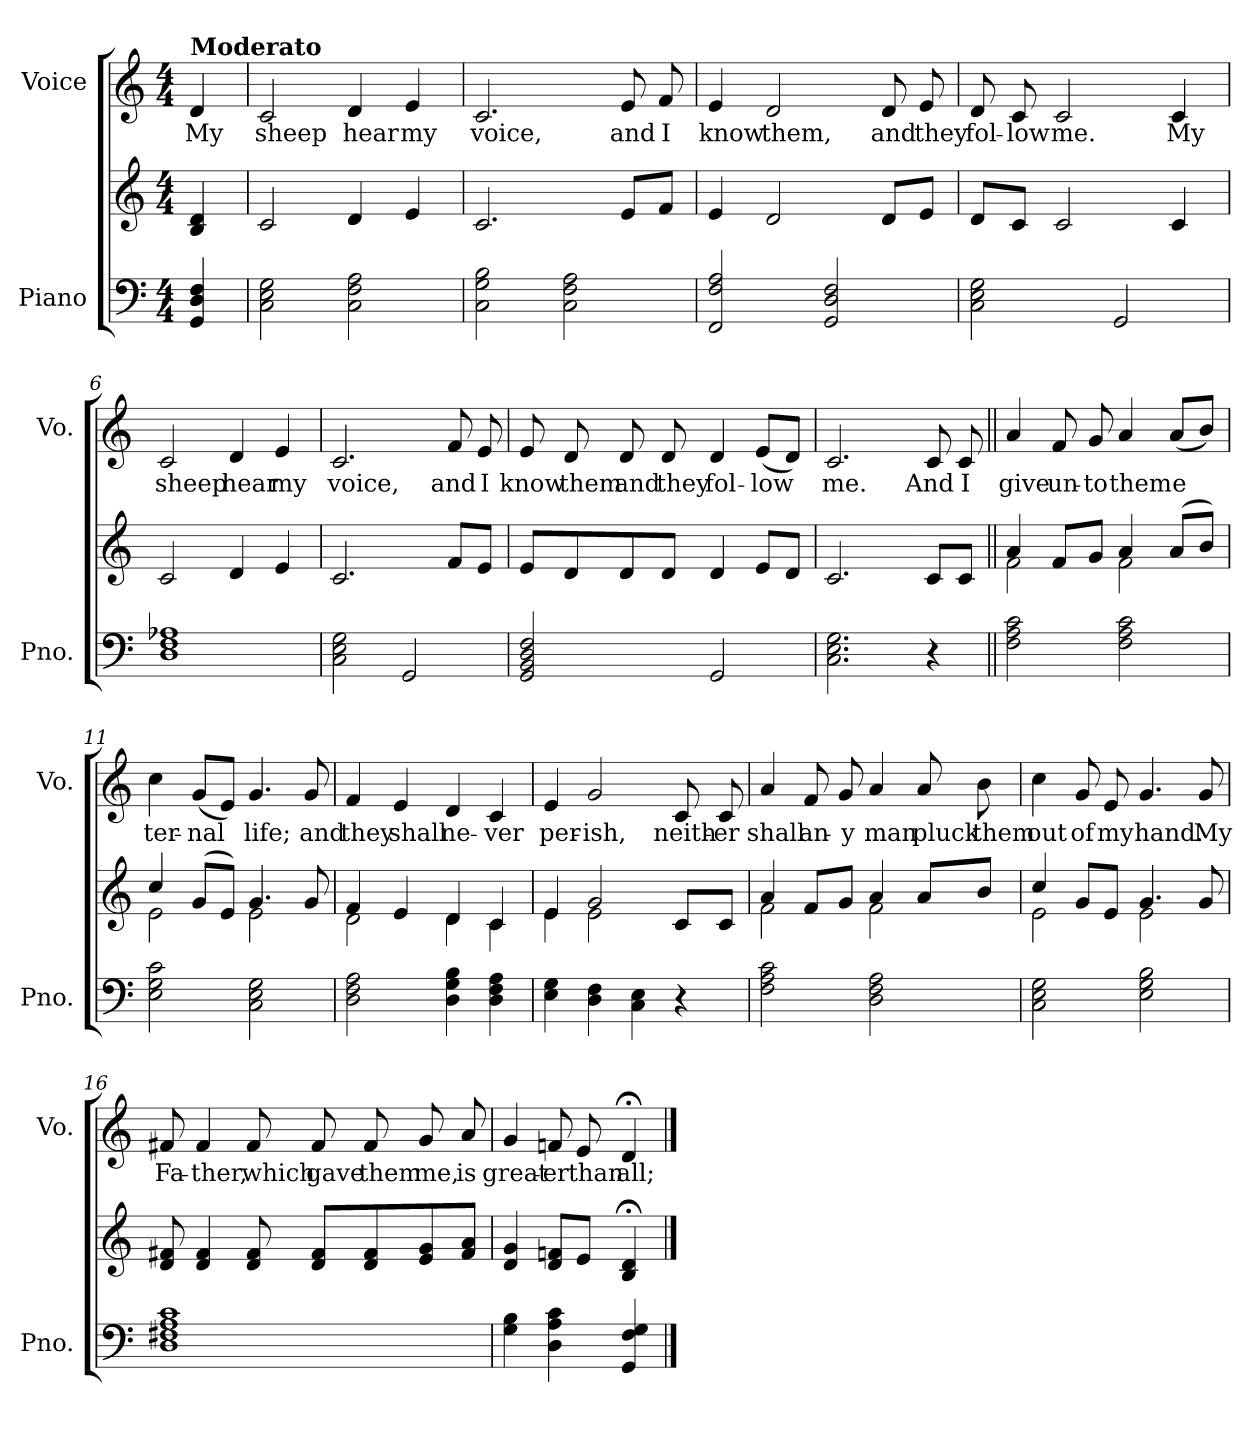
**kern	**kern	**kern	**text
*part2	*part2	*part1	*part1
*staff3	*staff2	*staff1	*staff1
*I"Piano	*	*I"Voice	*
*I'Pno.	*	*I'Vo.	*
*clefF4	*clefG2	*clefG2	*
*k[]	*k[]	*k[]	*
*M4/4	*M4/4	*M4/4	*
=1	=1	=1	=1
!	!	!LO:TX:a:B:t=Moderato	!
!	!	!	!LO:LY:b
4GG/ 4D/ 4F/	4B/ 4d/	4d/	My
=2	=2	=2	=2
!	!	!	!LO:LY:b
2C\ 2E\ 2G\	2c/	2c/	sheep
!	!	!	!LO:LY:b
2C\ 2F\ 2A\	4d/	4d/	hear
!	!	!	!LO:LY:b
.	4e/	4e/	my
=3	=3	=3	=3
!	!	!	!LO:LY:b
2C\ 2G\ 2B\	2.c/	2.c/	voice,
2C\ 2F\ 2A\	.	.	.
!	!	!	!LO:LY:b
.	8e/L	8e/	and
!	!	!	!LO:LY:b
.	8f/J	8f/	I
=4	=4	=4	=4
!	!	!	!LO:LY:b
2FF/ 2F/ 2A/	4e/	4e/	know
!	!	!	!LO:LY:b
.	2d/	2d/	them,
2GG/ 2D/ 2F/	.	.	.
!	!	!	!LO:LY:b
.	8d/L	8d/	and
!	!	!	!LO:LY:b
.	8e/J	8e/	they
=5	=5	=5	=5
!	!	!	!LO:LY:b
2C\ 2E\ 2G\	8d/L	8d/	fol-
!	!	!	!LO:LY:b
.	8c/J	8c/	-low
!	!	!	!LO:LY:b
.	2c/	2c/	me.
2GG/	.	.	.
!	!	!	!LO:LY:b
.	4c/	4c/	My
!!LO:LB:g=z
=6	=6	=6	=6
!	!	!	!LO:LY:b
1D 1F 1A-X	2c/	2c/	sheep
!	!	!	!LO:LY:b
.	4d/	4d/	hear
!	!	!	!LO:LY:b
.	4e/	4e/	my
=7	=7	=7	=7
!	!	!	!LO:LY:b
2C\ 2E\ 2G\	2.c/	2.c/	voice,
2GG/	.	.	.
!	!	!	!LO:LY:b
.	8f/L	8f/	and
!	!	!	!LO:LY:b
.	8e/J	8e/	I
=8	=8	=8	=8
!	!	!	!LO:LY:b
2GG/ 2BB/ 2D/ 2F/	8e/L	8e/	know
!	!	!	!LO:LY:b
.	8d/	8d/	them
!	!	!	!LO:LY:b
.	8d/	8d/	and
!	!	!	!LO:LY:b
.	8d/J	8d/	they
!	!	!	!LO:LY:b
2GG/	4d/	4d/	fol-
!	!	!	!LO:LY:b
.	8e/L	(8e/L	-low
.	8d/J	8d/J)	.
=9	=9	=9	=9
!	!	!	!LO:LY:b
2.C\ 2.E\ 2.G\	2.c/	2.c/	me.
=9X1-	=9X1-	=9X1-	=9X1-
!	!	!	!LO:LY:b
4r	8c/L	8c/	And
!	!	!	!LO:LY:b
.	8c/J	8c/	I
=10||	=10||	=10||	=10||
*	*^	*	*
!	!	!	!	!LO:LY:b
2F\ 2A\ 2c\	4a/	2f\	4a/	give
!	!	!	!	!LO:LY:b
.	8f/L	.	8f/	un-
!	!	!	!	!LO:LY:b
.	8g/J	.	8g/	-to
!	!	!	!	!LO:LY:b
2F\ 2A\ 2c\	4a/	2f\	4a/	them
!	!	!	!	!LO:LY:b
.	(8a/L	.	(8a/L	e
.	8b/J)	.	8b/J)	.
!!LO:LB:g=z
=11	=11	=11	=11	=11
!	!	!	!	!LO:LY:b
2E\ 2G\ 2c\	4cc/	2e\	4cc\	ter-
!	!	!	!	!LO:LY:b
.	(8g/L	.	(8g/L	-nal
.	8e/J)	.	8e/J)	.
!	!	!	!	!LO:LY:b
2C\ 2E\ 2G\	4.g/	2e\	4.g/	life;
!	!	!	!	!LO:LY:b
.	8g/	.	8g/	and
=12	=12	=12	=12	=12
!	!	!	!	!LO:LY:b
2D\ 2F\ 2A\	4f/	2d\	4f/	they
!	!	!	!	!LO:LY:b
.	4e/	.	4e/	shall
!	!	!	!	!LO:LY:b
4D\ 4G\ 4B\	4d/	4d\	4d/	ne-
!	!	!	!	!LO:LY:b
4D\ 4F\ 4A\	4c/	4c\	4c/	-ver
=13	=13	=13	=13	=13
!	!	!	!	!LO:LY:b
4E\ 4G\	4e/	4e\	4e/	per-
!	!	!	!	!LO:LY:b
4D\ 4F\	2g/	2e\	2g/	-ish,
4C\ 4E\	.	.	.	.
!	!	!	!	!LO:LY:b
4r	8c/L	4ryy	8c/	neith-
!	!	!	!	!LO:LY:b
.	8c/J	.	8c/	-er
=14	=14	=14	=14	=14
!	!	!	!	!LO:LY:b
2F\ 2A\ 2c\	4a/	2f\	4a/	shall
!	!	!	!	!LO:LY:b
.	8f/L	.	8f/	an-
!	!	!	!	!LO:LY:b
.	8g/J	.	8g/	-y
!	!	!	!	!LO:LY:b
2D\ 2F\ 2A\	4a/	2f\	4a/	man
!	!	!	!	!LO:LY:b
.	8a/L	.	8a/	pluck
!	!	!	!	!LO:LY:b
.	8b/J	.	8b\	them
!!LO:LB:g=z
=15	=15	=15	=15	=15
!	!	!	!	!LO:LY:b
2C\ 2E\ 2G\	4cc/	2e\	4cc\	out
!	!	!	!	!LO:LY:b
.	8g/L	.	8g/	of
!	!	!	!	!LO:LY:b
.	8e/J	.	8e/	my
!	!	!	!	!LO:LY:b
2E\ 2G\ 2B\	4.g/	2e\	4.g/	hand.
!	!	!	!	!LO:LY:b
.	8g/	.	8g/	My
*	*v	*v	*	*
=16	=16	=16	=16
!	!	!	!LO:LY:b
1D 1F#X 1A 1c	8d/ 8f#X/	8f#X/	Fa-
!	!	!	!LO:LY:b
.	4d/ 4f#/	4f#/	-ther,
!	!	!	!LO:LY:b
.	8d/ 8f#/	8f#/	which
!	!	!	!LO:LY:b
.	8d/ 8f#/L	8f#/	gave
!	!	!	!LO:LY:b
.	8d/ 8f#/	8f#/	them
!	!	!	!LO:LY:b
.	8e/ 8g/	8g/	me,
!	!	!	!LO:LY:b
.	8f#/ 8a/J	8a/	is
=17	=17	=17	=17
!	!	!	!LO:LY:b
4G\ 4B\	4d/ 4g/	4g/	great-
!	!	!	!LO:LY:b
4D\ 4A\ 4c\	8d/ 8fn/L	8fn/	-er
!	!	!	!LO:LY:b
.	8e/J	8e/	than
!	!	!	!LO:LY:b
4GG/ 4F/ 4G/	4B/;< 4d/;<	4d;</	all;
==	==	==	==
*-	*-	*-	*-
